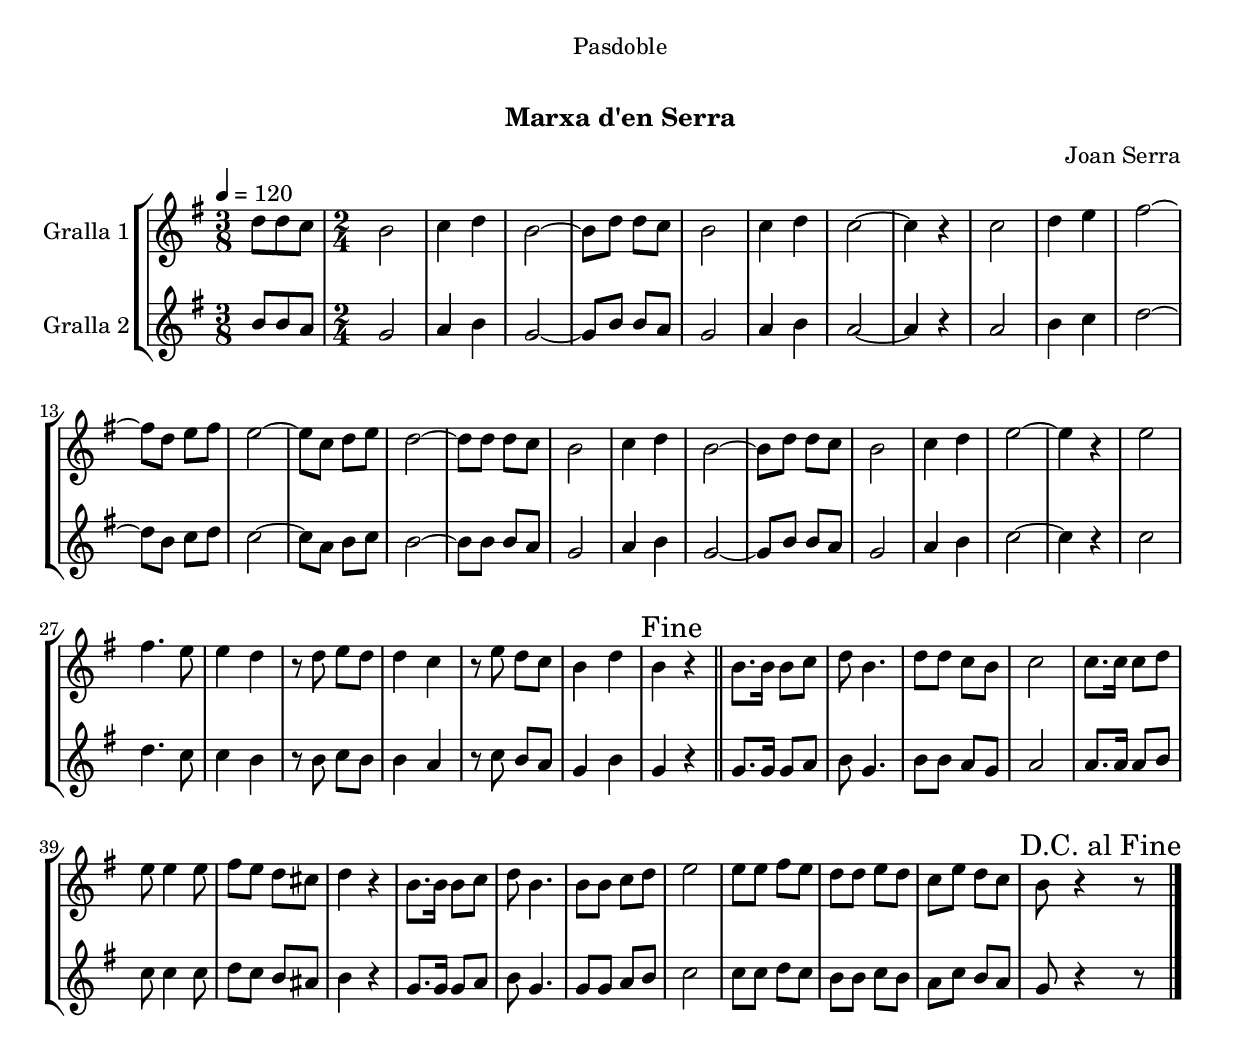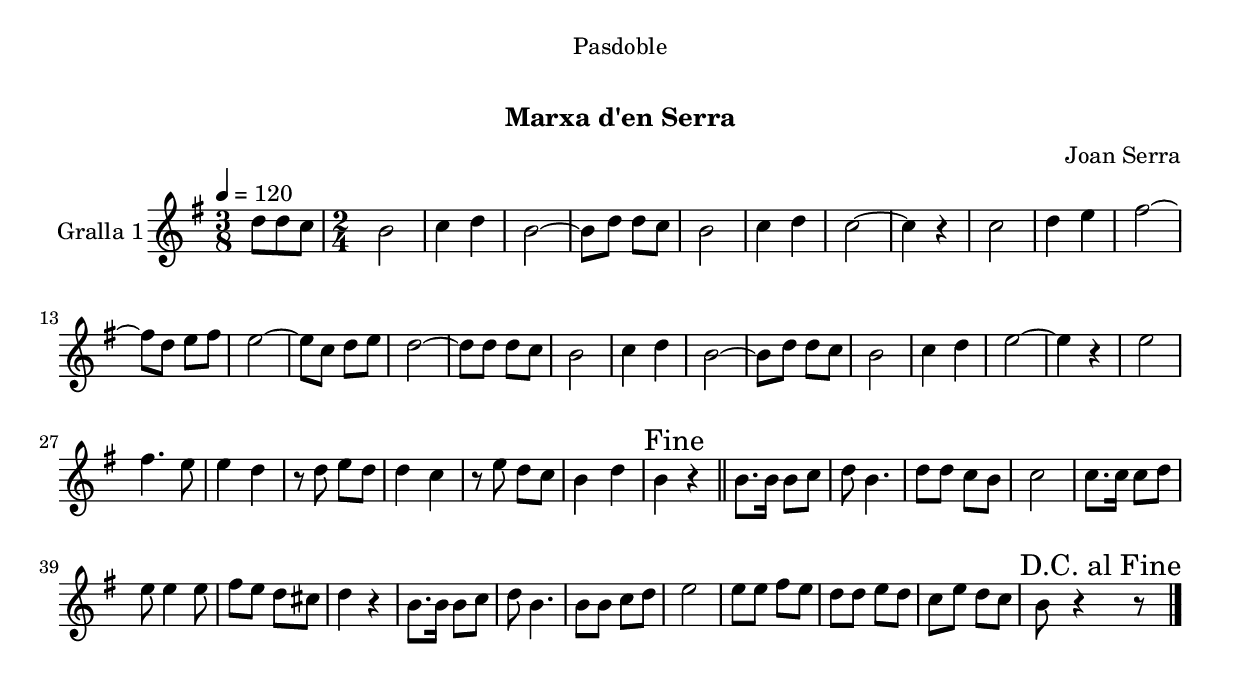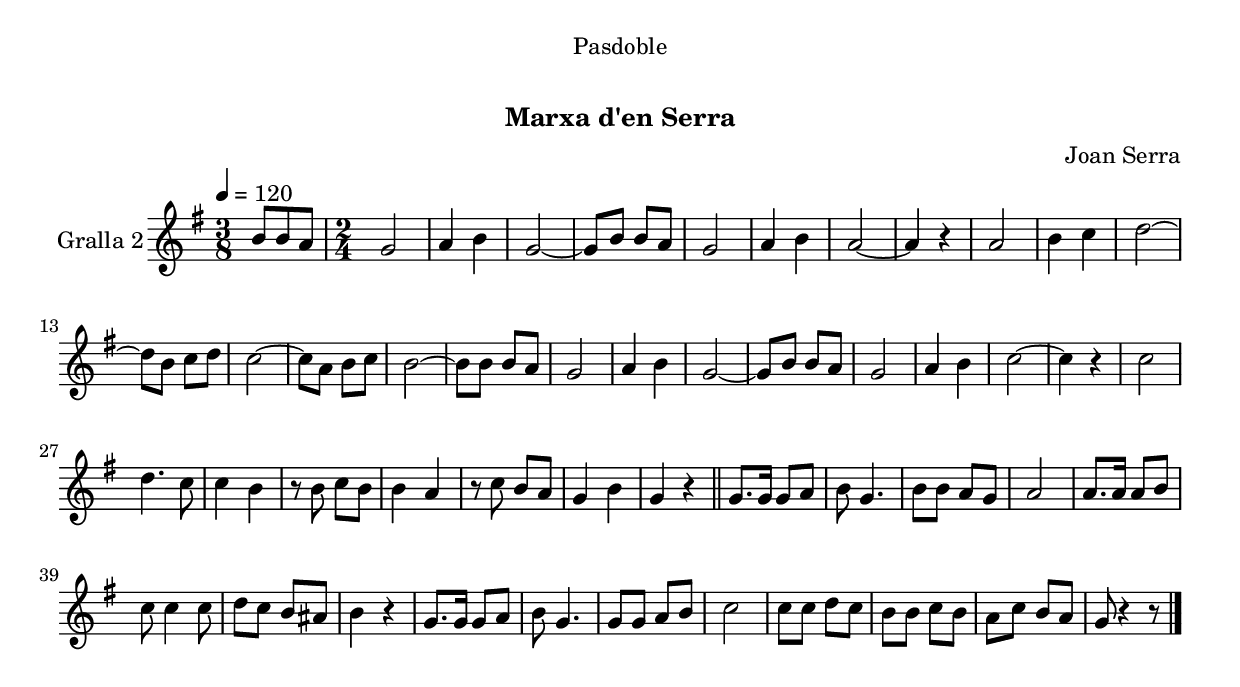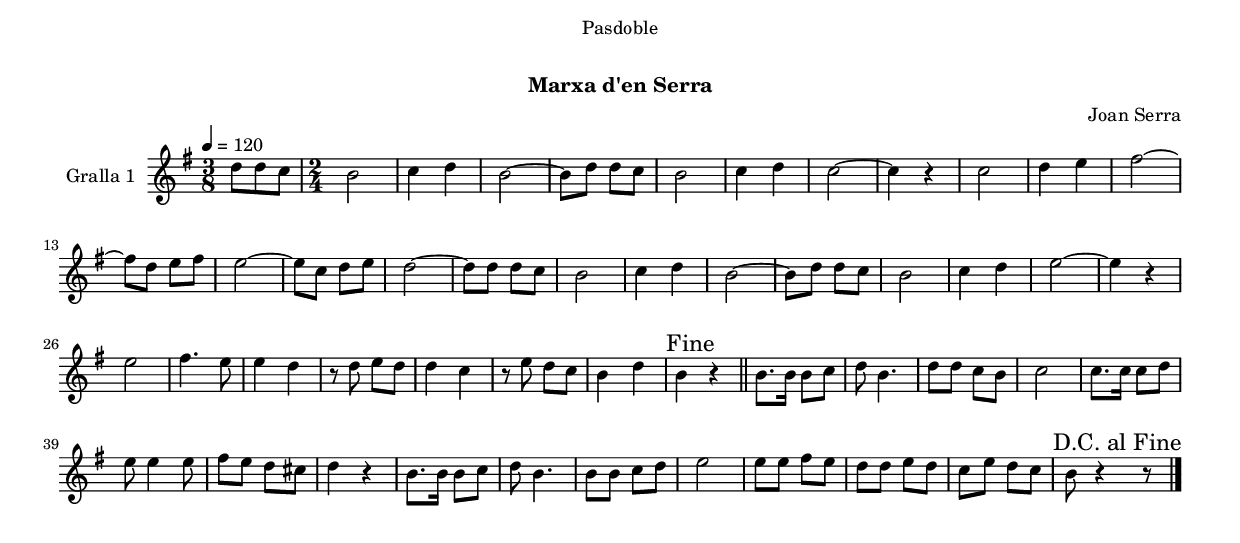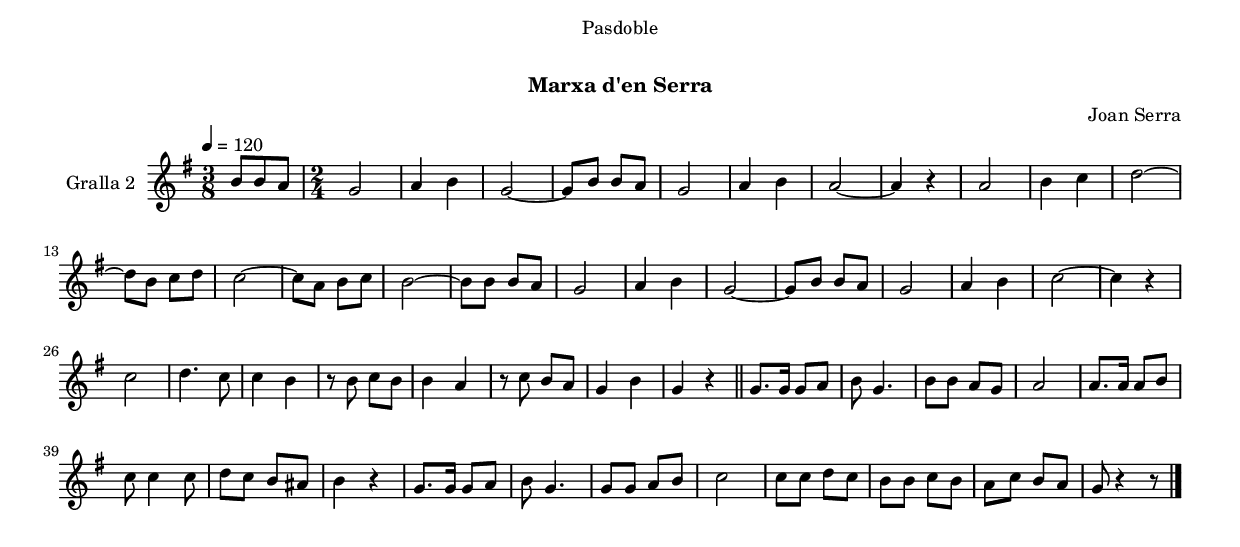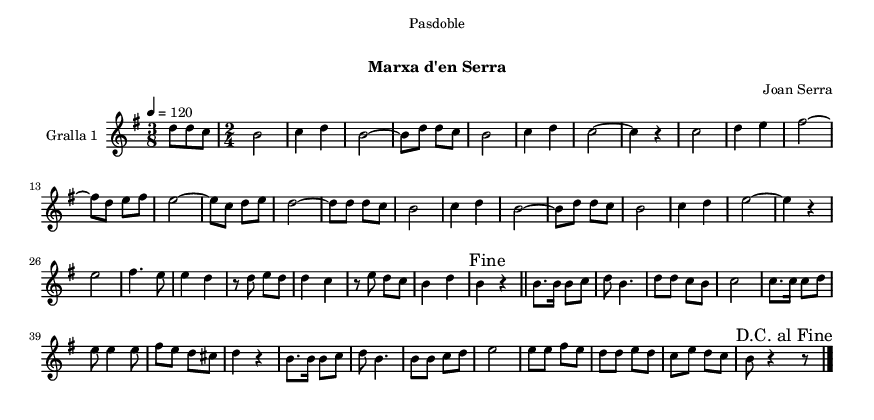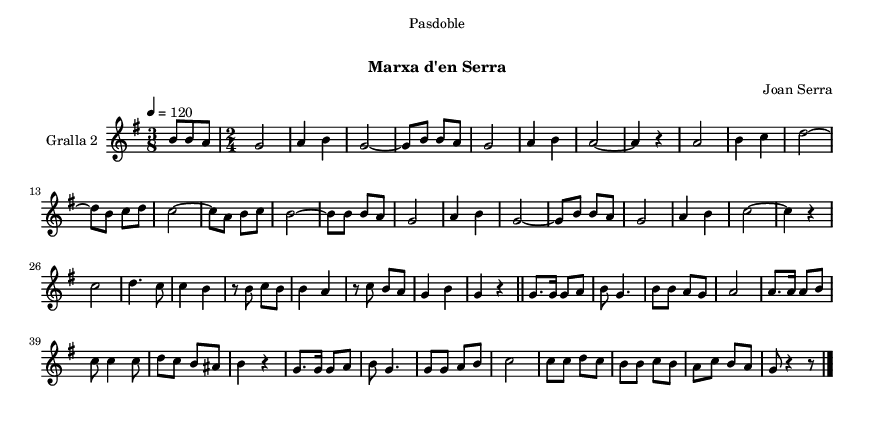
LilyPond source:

\version "2.16.0"

\header {
  dedication="Pasdoble"
  title="  "
  subtitle="Marxa d'en Serra"
  subsubtitle=""
  poet=""
  meter=""
  piece=""
  composer="Joan Serra"
  arranger=""
  opus=""
  instrument=""
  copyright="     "
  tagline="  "
}

liniaroAa =
\relative d''
{
  \tempo 4=120
  \clef treble
  \key g \major
  \time 3/8
  d8 d c  |
  \time 2/4   b2  |
  c4 d  |
  b2 ~  |
  %05
  b8 d d c  |
  b2  |
  c4 d  |
  c2 ~  |
  c4 r  |
  %10
  c2  |
  d4 e  |
  fis2 ~  |
  fis8 d e fis  |
  e2 ~  |
  %15
  e8 c d e  |
  d2 ~  |
  d8 d d c  |
  b2  |
  c4 d  |
  %20
  b2 ~  |
  b8 d d c  |
  b2  |
  c4 d  |
  e2 ~  |
  %25
  e4 r  |
  e2  |
  fis4. e8  |
  e4 d  |
  r8 d e d  |
  %30
  d4 c  |
  r8 e d c  |
  b4 d  |
  \mark "Fine" b4 r  \bar "||"
  b8. b16 b8 c  |
  %35
  d8 b4.  |
  d8 d c b  |
  c2  |
  c8. c16 c8 d  |
  e8 e4 e8  |
  %40
  fis8 e d cis  |
  d4 r  |
  b8. b16 b8 c  |
  d8 b4.  |
  b8 b c d  |
  %45
  e2  |
  e8 e fis e  |
  d8 d e d  |
  c8 e d c  |
  \mark "D.C. al Fine" b8 r4 r8  \bar "|." % kompletite
}

liniaroAb =
\relative b'
{
  \tempo 4=120
  \clef treble
  \key g \major
  \time 3/8
  b8 b a  |
  \time 2/4   g2  |
  a4 b  |
  g2 ~  |
  %05
  g8 b b a  |
  g2  |
  a4 b  |
  a2 ~  |
  a4 r  |
  %10
  a2  |
  b4 c  |
  d2 ~  |
  d8 b c d  |
  c2 ~  |
  %15
  c8 a b c  |
  b2 ~  |
  b8 b b a  |
  g2  |
  a4 b  |
  %20
  g2 ~  |
  g8 b b a  |
  g2  |
  a4 b  |
  c2 ~  |
  %25
  c4 r  |
  c2  |
  d4. c8  |
  c4 b  |
  r8 b c b  |
  %30
  b4 a  |
  r8 c b a  |
  g4 b  |
  g4 r  \bar "||"
  g8. g16 g8 a  |
  %35
  b8 g4.  |
  b8 b a g  |
  a2  |
  a8. a16 a8 b  |
  c8 c4 c8  |
  %40
  d8 c b ais  |
  b4 r  |
  g8. g16 g8 a  |
  b8 g4.  |
  g8 g a b  |
  %45
  c2  |
  c8 c d c  |
  b8 b c b  |
  a8 c b a  |
  g8 r4 r8  \bar "|." % kompletite
}

\book {

\paper {
  print-page-number = false
  #(set-paper-size "a4")
  #(layout-set-staff-size 20)
}

\bookpart {
  \score {
    \new StaffGroup {
      \override Score.RehearsalMark #'self-alignment-X = #LEFT
      <<
        \new Staff \with {instrumentName = #"Gralla 1" } \liniaroAa
        \new Staff \with {instrumentName = #"Gralla 2" } \liniaroAb
      >>
    }
    \layout {}
  }\score { \unfoldRepeats
    \new StaffGroup {
      \override Score.RehearsalMark #'self-alignment-X = #LEFT
      <<
        \new Staff \with {instrumentName = #"Gralla 1" } \liniaroAa
        \new Staff \with {instrumentName = #"Gralla 2" } \liniaroAb
      >>
    }
    \midi {}
  }
}

\bookpart {
  \header {}
  \score {
    \new StaffGroup {
      \override Score.RehearsalMark #'self-alignment-X = #LEFT
      <<
        \new Staff \with {instrumentName = #"Gralla 1" } \liniaroAa
      >>
    }
    \layout {}
  }\score { \unfoldRepeats
    \new StaffGroup {
      \override Score.RehearsalMark #'self-alignment-X = #LEFT
      <<
        \new Staff \with {instrumentName = #"Gralla 1" } \liniaroAa
      >>
    }
    \midi {}
  }
}

\bookpart {
  \header {}
  \score {
    \new StaffGroup {
      \override Score.RehearsalMark #'self-alignment-X = #LEFT
      <<
        \new Staff \with {instrumentName = #"Gralla 2" } \liniaroAb
      >>
    }
    \layout {}
  }\score { \unfoldRepeats
    \new StaffGroup {
      \override Score.RehearsalMark #'self-alignment-X = #LEFT
      <<
        \new Staff \with {instrumentName = #"Gralla 2" } \liniaroAb
      >>
    }
    \midi {}
  }
}

}

\book {

\paper {
  print-page-number = false
  #(set-paper-size "a5landscape")
  #(layout-set-staff-size 16)
  #(define output-suffix "a5")
}

\bookpart {
  \header {}
  \score {
    \new StaffGroup {
      \override Score.RehearsalMark #'self-alignment-X = #LEFT
      <<
        \new Staff \with {instrumentName = #"Gralla 1" } \liniaroAa
      >>
    }
    \layout {}
  }
}

\bookpart {
  \header {}
  \score {
    \new StaffGroup {
      \override Score.RehearsalMark #'self-alignment-X = #LEFT
      <<
        \new Staff \with {instrumentName = #"Gralla 2" } \liniaroAb
      >>
    }
    \layout {}
  }
}

}

\book {

\paper {
  print-page-number = false
  #(set-paper-size "a6landscape")
  #(layout-set-staff-size 12)
  #(define output-suffix "a6")
}

\bookpart {
  \header {}
  \score {
    \new StaffGroup {
      \override Score.RehearsalMark #'self-alignment-X = #LEFT
      <<
        \new Staff \with {instrumentName = #"Gralla 1" } \liniaroAa
      >>
    }
    \layout {}
  }
}

\bookpart {
  \header {}
  \score {
    \new StaffGroup {
      \override Score.RehearsalMark #'self-alignment-X = #LEFT
      <<
        \new Staff \with {instrumentName = #"Gralla 2" } \liniaroAb
      >>
    }
    \layout {}
  }
}

}

